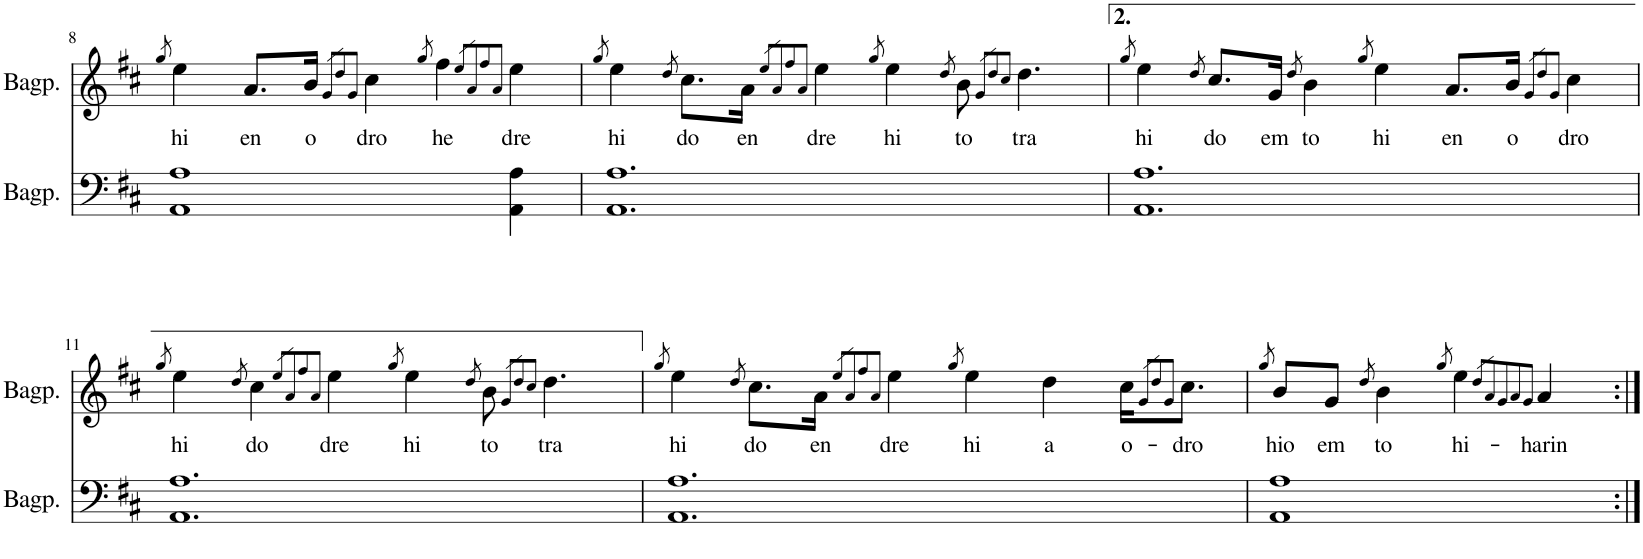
**kern	**kern	**text
*part2	*part1	*part1
*staff2	*staff1	*staff1
*I"Bagpipe	*I"Bagpipe	*
*I'Bagp.	*I'Bagp.	*
!!LO:PB:g=z
*clefF4	*clefG2	*
*k[f#c#]	*k[f#c#]	*
*D:	*D:	*
=8	=8	=8
.	8qgg/	.
!	!	!LO:LY:b
1AA 1A	4ee\	hi
!	!	!LO:LY:b
.	8.a/L	en
!	!	!LO:LY:b
.	16b/Jk	o
.	8qg/L	.
.	8qdd/	.
.	8qg/J	.
!	!	!LO:LY:b
.	4cc#\	dro
.	8qgg/	.
!	!	!LO:LY:b
.	4ff#\	he
.	8qee/L	.
.	8qa/	.
.	8qff#/	.
.	8qa/J	.
!	!	!LO:LY:b
4AA\ 4A\	4ee\	dre
=9	=9	=9
.	8qgg/	.
!	!	!LO:LY:b
[1AA [1A	4ee\	hi
.	8qdd/	.
!	!	!LO:LY:b
.	8.cc#\L	do
!	!	!LO:LY:b
.	16a\Jk	en
.	8qee/L	.
.	8qa/	.
.	8qff#/	.
.	8qa/J	.
!	!	!LO:LY:b
.	4ee\	dre
.	8qgg/	.
!	!	!LO:LY:b
.	4ee\	hi
.	8qdd/	.
!	!	!LO:LY:b
2ryy	8b\	to
.	8qg/L	.
.	8qdd/	.
.	8qcc#/J	.
!	!	!LO:LY:b
.	4.dd\	tra
=10	=10	=10
.	8qgg/	.
!	!	!LO:LY:b
[1AA [1A	4ee\	hi
.	8qdd/	.
!	!	!LO:LY:b
.	8.cc#/L	do
!	!	!LO:LY:b
.	16g/Jk	em
.	8qdd/	.
!	!	!LO:LY:b
.	4b\	to
.	8qgg/	.
!	!	!LO:LY:b
.	4ee\	hi
!	!	!LO:LY:b
2AA] 2A]	8.a/L	en
!	!	!LO:LY:b
.	16b/Jk	o
.	8qg/L	.
.	8qdd/	.
.	8qg/J	.
!	!	!LO:LY:b
.	4cc#\	-dro
!!LO:LB:g=z
=11	=11	=11
.	8qgg/	.
!	!	!LO:LY:b
[1AA [1A	4ee\	hi
.	8qdd/	.
!	!	!LO:LY:b
.	4cc#\	do
.	8qee/L	.
.	8qa/	.
.	8qff#/	.
.	8qa/J	.
!	!	!LO:LY:b
.	4ee\	dre
.	8qgg/	.
!	!	!LO:LY:b
.	4ee\	hi
.	8qdd/	.
!	!	!LO:LY:b
2AA] 2A]	8b\	to
.	8qg/L	.
.	8qdd/	.
.	8qcc#/J	.
!	!	!LO:LY:b
.	4.dd\	tra
=12	=12	=12
.	8qgg/	.
!	!	!LO:LY:b
[1AA [1A	4ee\	hi
.	8qdd/	.
!	!	!LO:LY:b
.	8.cc#\L	do
!	!	!LO:LY:b
.	16a\Jk	en
.	8qee/L	.
.	8qa/	.
.	8qff#/	.
.	8qa/J	.
!	!	!LO:LY:b
.	4ee\	dre
.	8qgg/	.
!	!	!LO:LY:b
.	4ee\	hi
!	!	!LO:LY:b
2AA] 2A]	4dd\	a
!	!	!LO:LY:b
.	16cc#\KL	o-
.	8qg/L	.
.	8qdd/	.
.	8qg/J	.
!	!	!LO:LY:b
.	8.cc#\J	-dro
=13	=13	=13
.	8qgg/	.
!	!	!LO:LY:b
1AA 1A	8b/L	hio
!	!	!LO:LY:b
.	8g/J	em
.	8qdd/	.
!	!	!LO:LY:b
.	4b\	to
.	8qgg/	.
!	!	!LO:LY:b
.	4ee\	hi-
.	8qdd/L	.
.	8qa/	.
.	8qg/	.
.	8qa/	.
.	8qg/J	.
!	!	!LO:LY:b
.	4a/	-harin
2AA] 2A]	2ryy	.
=:|!	=:|!	=:|!
*-	*-	*-
